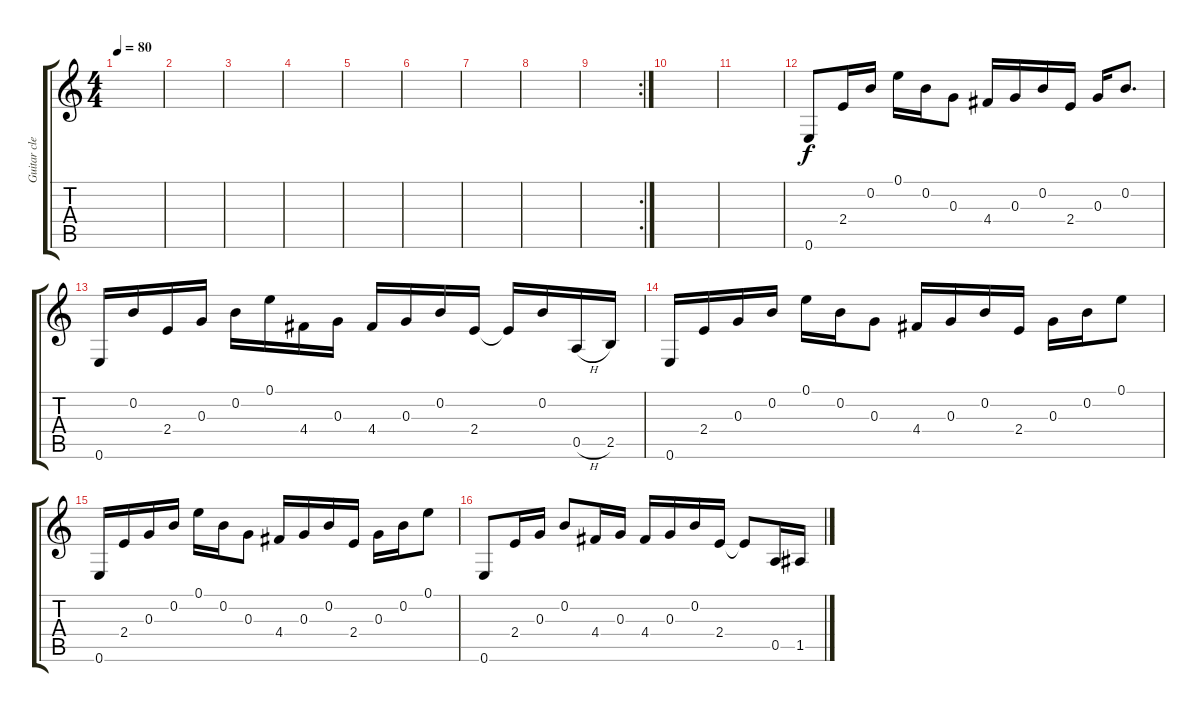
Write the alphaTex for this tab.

\track ("Guitar clean" "Guitar cle") {instrument electricguitarclean}
\staff {score tabs}
\tuning (E4 B3 G3 D3 A2 E2) {hide}
\ts (4 4)
\tempo 80
\clef g2
\ks c
|
|
|
|
|
|
|
|
\rc 2
|
|
|
0.6.8 2.4.16 0.2.16 0.1.16 0.2.16 0.3.8 4.4.16 0.3.16 0.2.16 2.4.16 0.3.16 0.2.8{d} |
0.6.16 0.2.16 2.4.16 0.3.16 0.2.16 0.1.16 4.4.16 0.3.16 4.4.16 0.3.16 0.2.16 2.4.16 2.4{t}.16 0.2.16 0.5{h}.16 2.5.16 |
0.6.16 2.4.16 0.3.16 0.2.16 0.1.16 0.2.16 0.3.8 4.4.16 0.3.16 0.2.16 2.4.16 0.3.16 0.2.16 0.1.8 |
0.6.16 2.4.16 0.3.16 0.2.16 0.1.16 0.2.16 0.3.8 4.4.16 0.3.16 0.2.16 2.4.16 0.3.16 0.2.16 0.1.8 |
0.6.8 2.4.16 0.3.16 0.2.8 4.4.16 0.3.16 4.4.16 0.3.16 0.2.16 2.4.16 2.4{t}.8 0.5.16 1.5.16
